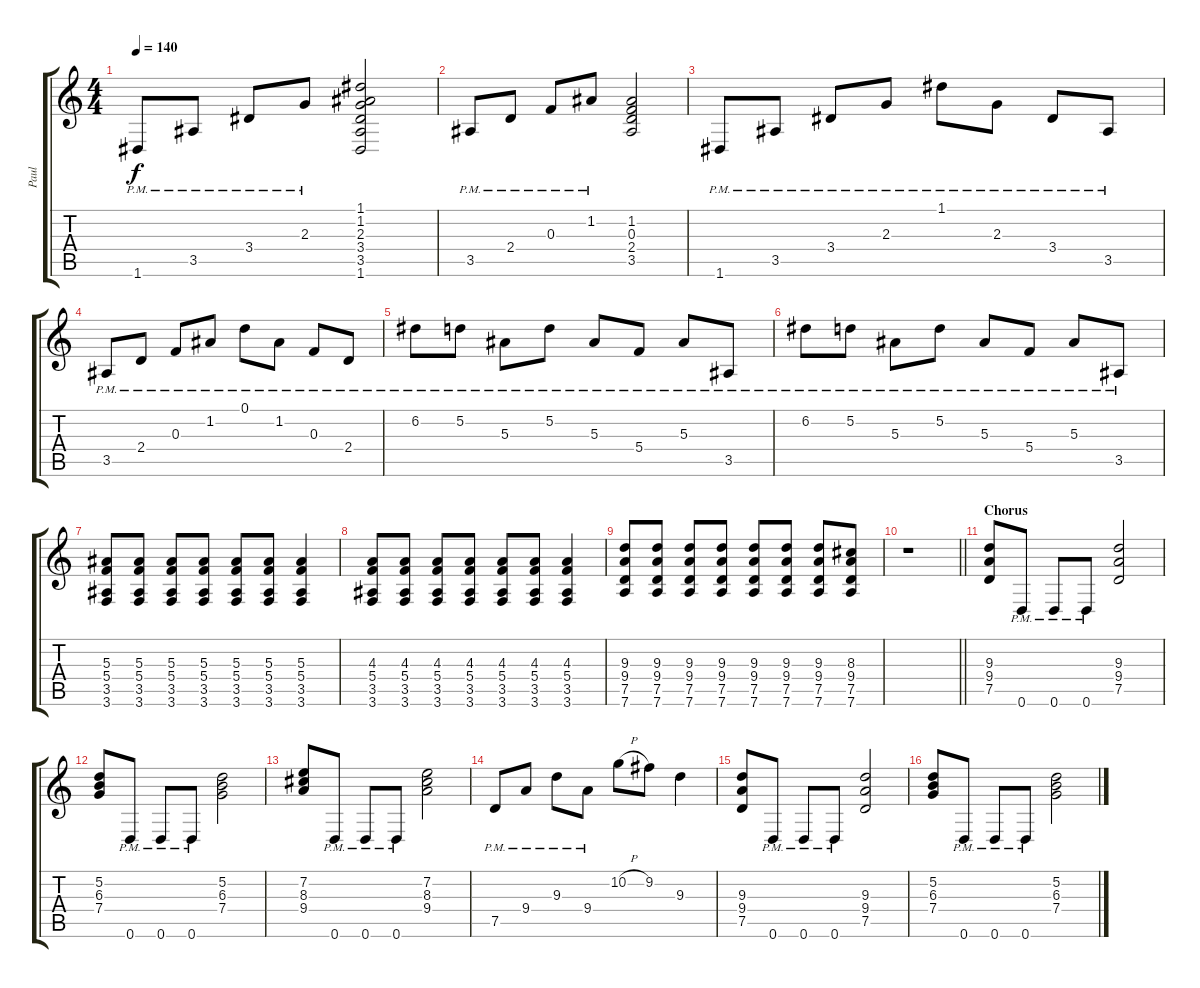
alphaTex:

\track ("Paul" "Paul") {instrument distortionguitar}
\staff {score tabs}
\tuning (D4 A3 F3 C3 G2 D2) {hide}
\ts (4 4)
\tempo 140
\clef g2
\ks c
1.6{pm}.8{dy f} 3.5{pm}.8 3.4{pm}.8 2.3{pm}.8 (1.1 1.2 2.3 3.4 3.5 1.6).2 |
3.5{pm}.8 2.4{pm}.8 0.3{pm}.8 1.2{pm}.8 (1.2 0.3 2.4 3.5).2 |
1.6{pm}.8 3.5{pm}.8 3.4{pm}.8 2.3{pm}.8 1.1{pm}.8 2.3{pm}.8 3.4{pm}.8 3.5{pm}.8 |
3.5{pm}.8 2.4{pm}.8 0.3{pm}.8 1.2{pm}.8 0.1{pm}.8 1.2{pm}.8 0.3{pm}.8 2.4{pm}.8 |
6.2{pm}.8 5.2{pm}.8 5.3{pm}.8 5.2{pm}.8 5.3{pm}.8 5.4{pm}.8 5.3{pm}.8 3.5{pm}.8 |
6.2{pm}.8 5.2{pm}.8 5.3{pm}.8 5.2{pm}.8 5.3{pm}.8 5.4{pm}.8 5.3{pm}.8 3.5{pm}.8 |
(5.3 5.4 3.5 3.6).8 (5.3 5.4 3.5 3.6).8 (5.3 5.4 3.5 3.6).8 (5.3 5.4 3.5 3.6).8 (5.3 5.4 3.5 3.6).8 (5.3 5.4 3.5 3.6).8 (5.3 5.4 3.5 3.6).4 |
(4.3 5.4 3.5 3.6).8 (4.3 5.4 3.5 3.6).8 (4.3 5.4 3.5 3.6).8 (4.3 5.4 3.5 3.6).8 (4.3 5.4 3.5 3.6).8 (4.3 5.4 3.5 3.6).8 (4.3 5.4 3.5 3.6).4 |
(9.3 9.4 7.5 7.6).8 (9.3 9.4 7.5 7.6).8 (9.3 9.4 7.5 7.6).8 (9.3 9.4 7.5 7.6).8 (9.3 9.4 7.5 7.6).8 (9.3 9.4 7.5 7.6).8 (9.3 9.4 7.5 7.6).8 (8.3 9.4 7.5 7.6).8 |
\barLineRight lightlight
r.1 |
\section ("" "Chorus")
(9.3 9.4 7.5).8 0.6{pm}.8 0.6{pm}.8 0.6{pm}.8 (9.3 9.4 7.5).2 |
(5.2 6.3 7.4).8 0.6{pm}.8 0.6{pm}.8 0.6{pm}.8 (5.2 6.3 7.4).2 |
(7.2 8.3 9.4).8 0.6{pm}.8 0.6{pm}.8 0.6{pm}.8 (7.2 8.3 9.4).2 |
7.5{pm}.8 9.4{pm}.8 9.3{pm}.8 9.4{pm}.8 10.2{h}.8 9.2.8 9.3.4 |
(9.3 9.4 7.5).8 0.6{pm}.8 0.6{pm}.8 0.6{pm}.8 (9.3 9.4 7.5).2 |
(5.2 6.3 7.4).8 0.6{pm}.8 0.6{pm}.8 0.6{pm}.8 (5.2 6.3 7.4).2
